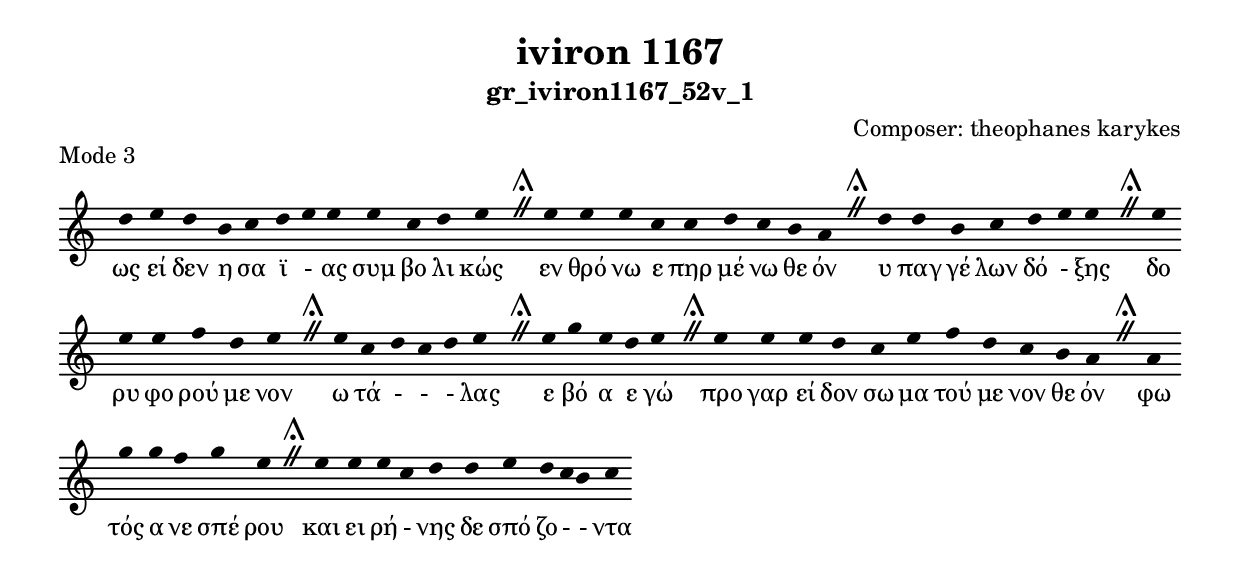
\include "gregorian.ly"

	\header {
 	  title = "iviron 1167"
	  subtitle = "gr_iviron1167_52v_1"
	  composer = "Composer: theophanes karykes"
	  piece = "Mode 3"
	}

	chant = {
	  d''4 e''4 d''4 b'4 c''4 d''4 e''4 e''4 e''4 c''4 d''4 e''4 \divisioMaior
 e''4 e''4 e''4 c''4 c''4 d''4 c''4 b'4 a'4 \divisioMaior
 d''4 d''4 b'4 c''4 d''4 e''4 e''4 \divisioMaior
 e''4 e''4 e''4 f''4 d''4 e''4 \divisioMaior
 e''4 c''4 d''4 c''4 d''4 e''4 \divisioMaior
 e''4 g''4 e''4 d''4 e''4 \divisioMaior
 e''4 e''4 e''4 d''4 c''4 e''4 f''4 d''4 c''4 b'4 a'4 \divisioMaior
 a'4 g''4 g''4 f''4 g''4 e''4 \divisioMaior
 e''4 e''4 e''4 c''4 d''4 d''4 e''4 d''4 c''4 b'4 c''4\finalis
	}

	verba = \lyricmode {ως εί δεν η σα ϊ - ας συμ βο λι κώς 
εν θρό νω ε πηρ μέ νω θε όν 
υ παγ γέ λων δό - ξης 
δο ρυ φο ρού με νον 
ω τά -  -  - λας 
ε βό α ε γώ 
προ γαρ εί δον σω μα τού με νον θε όν 
φω τός α νε σπέ ρου 
και ει ρή - νης δε σπό ζο -  - ντα 
	}


	\score {
	  \new Staff <<
	  \new Voice = "melody" \chant
	  \new Lyrics = "one" \lyricsto melody \verba
	  >>
	  \layout {
	    \context {
	      \Staff
	      \remove "Time_signature_engraver"
	      \remove "Bar_engraver"
	    }
	    \context {
	      \Voice
	      \remove "Stem_engraver"
	    }
	  }
	}